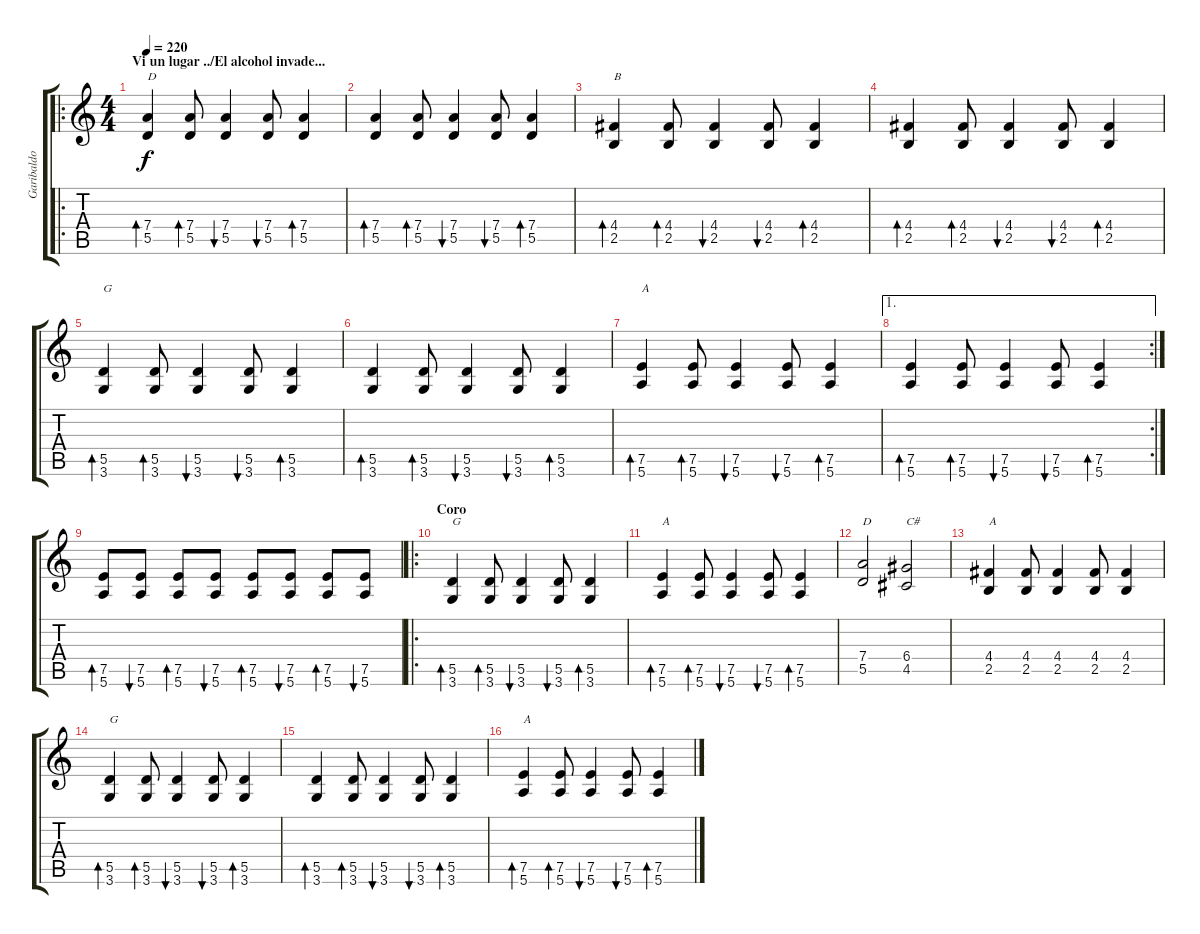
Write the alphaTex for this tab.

\track ("Garibaldo Luis (solo)" "Garibaldo ") {instrument distortionguitar}
\staff {score tabs}
\tuning (E4 B3 G3 D3 A2 E2) {hide}
\ro
\ts (4 4)
\section ("" "Vi un lugar ../El alcohol invade...")
\tempo 220
\clef g2
\ks c
(7.4 5.5).4{bd 60 txt "D" dy f} (7.4 5.5).8{bd 60} (7.4 5.5).4{bu 60} (7.4 5.5).8{bu 60} (7.4 5.5).4{bd 60} |
(7.4 5.5).4{bd 60} (7.4 5.5).8{bd 60} (7.4 5.5).4{bu 60} (7.4 5.5).8{bu 60} (7.4 5.5).4{bd 60} |
(4.4 2.5).4{bd 60 txt "B"} (4.4 2.5).8{bd 60} (4.4 2.5).4{bu 60} (4.4 2.5).8{bu 60} (4.4 2.5).4{bd 60} |
(4.4 2.5).4{bd 60} (4.4 2.5).8{bd 60} (4.4 2.5).4{bu 60} (4.4 2.5).8{bu 60} (4.4 2.5).4{bd 60} |
(5.5 3.6).4{bd 60 txt "G"} (5.5 3.6).8{bd 60} (5.5 3.6).4{bu 60} (5.5 3.6).8{bu 60} (5.5 3.6).4{bd 60} |
(5.5 3.6).4{bd 60} (5.5 3.6).8{bd 60} (5.5 3.6).4{bu 60} (5.5 3.6).8{bu 60} (5.5 3.6).4{bd 60} |
(7.5 5.6).4{bd 60 txt "A"} (7.5 5.6).8{bd 60} (7.5 5.6).4{bu 60} (7.5 5.6).8{bu 60} (7.5 5.6).4{bd 60} |
\ae 1
\rc 2
(7.5 5.6).4{bd 60} (7.5 5.6).8{bd 60} (7.5 5.6).4{bu 60} (7.5 5.6).8{bu 60} (7.5 5.6).4{bd 60} |
(7.5 5.6).8{bd 60} (7.5 5.6).8{bu 60} (7.5 5.6).8{bd 60} (7.5 5.6).8{bu 60} (7.5 5.6).8{bd 60} (7.5 5.6).8{bu 60} (7.5 5.6).8{bd 60} (7.5 5.6).8{bu 60} |
\ro
\section ("" "Coro")
(5.5 3.6).4{bd 60 txt "G"} (5.5 3.6).8{bd 60} (5.5 3.6).4{bu 60} (5.5 3.6).8{bu 60} (5.5 3.6).4{bd 60} |
(7.5 5.6).4{bd 60 txt "A"} (7.5 5.6).8{bd 60} (7.5 5.6).4{bu 60} (7.5 5.6).8{bu 60} (7.5 5.6).4{bd 60} |
(7.4 5.5).2{txt "D"} (6.4 4.5).2{txt "C#"} |
(4.4 2.5).4{txt "A"} (4.4 2.5).8 (4.4 2.5).4 (4.4 2.5).8 (4.4 2.5).4 |
(5.5 3.6).4{bd 60 txt "G"} (5.5 3.6).8{bd 60} (5.5 3.6).4{bu 60} (5.5 3.6).8{bu 60} (5.5 3.6).4{bd 60} |
(5.5 3.6).4{bd 60} (5.5 3.6).8{bd 60} (5.5 3.6).4{bu 60} (5.5 3.6).8{bu 60} (5.5 3.6).4{bd 60} |
(7.5 5.6).4{bd 60 txt "A"} (7.5 5.6).8{bd 60} (7.5 5.6).4{bu 60} (7.5 5.6).8{bu 60} (7.5 5.6).4{bd 60}
